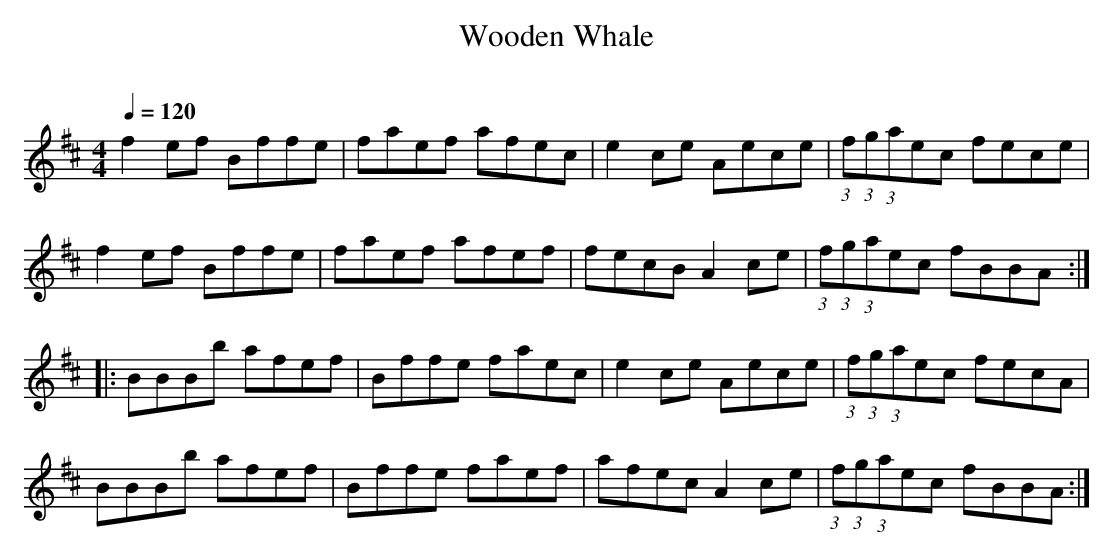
X:1     %Music
T: Wooden Whale     %Tune name
C:     %Tune composer
Q:1/4=120     %Tempo
V:1     %
     %!STAVE 0 '' @
     %!INSTR '...' 0 0 @
|:
M:4/4     %Meter
L:1/8     %
K:Bm
f2 ef Bffe |faef afec |e2 ce Aece |(3:2:1f(3:2:1g(3:2:1aec fece |
f2 ef Bffe |faef afef |fecB A2 ce |(3:2:1f(3:2:1g(3:2:1aec fBBA ::
BBBb afef |Bffe faec |e2 ce Aece |(3:2:1f(3:2:1g(3:2:1aec fecA |
BBBb afef |Bffe faef |afec A2 ce |(3:2:1f(3:2:1g(3:2:1aec fBBA :|
     %End of file
